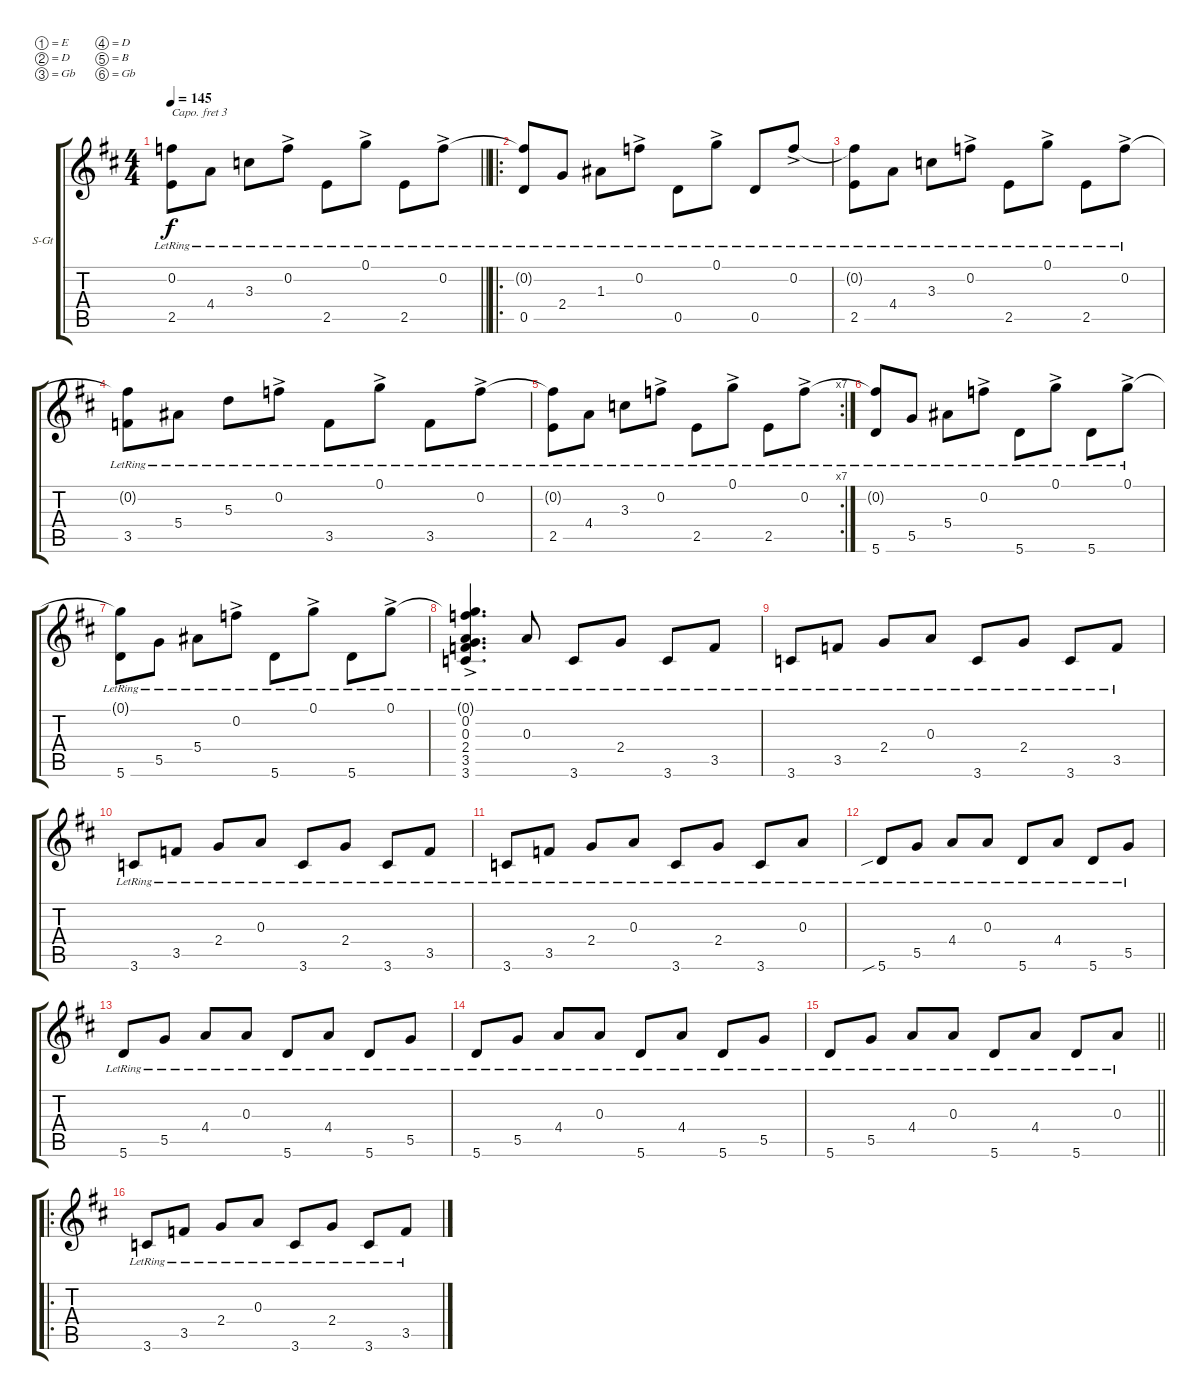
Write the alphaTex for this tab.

\bracketExtendMode groupsimilarinstruments
\firstSystemTrackNameOrientation horizontal
\otherSystemsTrackNameOrientation horizontal
\track ("Steel String Acoustic Guitar" "S-Gt") {instrument acousticguitarsteel}
\staff {score tabs}
\capo 3
\tuning (E4 D4 Gb3 D3 B2 Gb2)
\ts (4 4)
\tempo 145
\clef g2
\barLineRight lightlight
\ks d
(0.2{lr t} 2.5{lr}).8{dy f} 4.4{lr}.8 3.3{lr}.8 0.2{ac lr}.8 2.5{lr}.8 0.1{ac lr}.8 2.5{lr}.8 0.2{ac lr}.8 |
\ro
(0.2{lr t} 0.5{lr}).8 2.4{lr}.8 1.3{lr}.8 0.2{ac lr}.8 0.5{lr}.8 0.1{ac lr}.8 0.5{lr}.8 0.2{ac lr}.8 |
(0.2{lr t} 2.5{lr}).8 4.4{lr}.8 3.3{lr}.8 0.2{ac lr}.8 2.5{lr}.8 0.1{ac lr}.8 2.5{lr}.8 0.2{ac lr}.8 |
(0.2{lr t} 3.5{lr}).8 5.4{lr}.8 5.3{lr}.8 0.2{ac lr}.8 3.5{lr}.8 0.1{ac lr}.8 3.5{lr}.8 0.2{ac lr}.8 |
\rc 7
(0.2{lr t} 2.5{lr}).8 4.4{lr}.8 3.3{lr}.8 0.2{ac lr}.8 2.5{lr}.8 0.1{ac lr}.8 2.5{lr}.8 0.2{ac lr}.8 |
(0.2{lr t} 5.6{lr}).8 5.5{lr}.8 5.4{lr}.8 0.2{ac lr}.8 5.6{lr}.8 0.1{ac lr}.8 5.6{lr}.8 0.1{ac lr}.8 |
(0.1{lr t} 5.6{lr}).8 5.5{lr}.8 5.4{lr}.8 0.2{ac lr}.8 5.6{lr}.8 0.1{ac lr}.8 5.6{lr}.8 0.1{ac lr}.8 |
(0.1{lr t} 0.2{ac lr} 0.3{ac lr} 2.4{ac lr} 3.5{ac lr} 3.6{ac lr}).4{d} 0.3{lr}.8 3.6{lr}.8 2.4{lr}.8 3.6{lr}.8 3.5{lr}.8 |
3.6{lr}.8 3.5{lr}.8 2.4{lr}.8 0.3{lr}.8 3.6{lr}.8 2.4{lr}.8 3.6{lr}.8 3.5{lr}.8 |
3.6{lr}.8 3.5{lr}.8 2.4{lr}.8 0.3{lr}.8 3.6{lr}.8 2.4{lr}.8 3.6{lr}.8 3.5{lr}.8 |
3.6{lr}.8 3.5{lr}.8 2.4{lr}.8 0.3{lr}.8 3.6{lr}.8 2.4{lr}.8 3.6{lr}.8 0.3{lr}.8 |
5.6{sib lr}.8 5.5{lr}.8 4.4{lr}.8 0.3{lr}.8 5.6{lr}.8 4.4{lr}.8 5.6{lr}.8 5.5{lr}.8 |
5.6{lr}.8 5.5{lr}.8 4.4{lr}.8 0.3{lr}.8 5.6{lr}.8 4.4{lr}.8 5.6{lr}.8 5.5{lr}.8 |
5.6{lr}.8 5.5{lr}.8 4.4{lr}.8 0.3{lr}.8 5.6{lr}.8 4.4{lr}.8 5.6{lr}.8 5.5{lr}.8 |
\barLineRight lightlight
5.6{lr}.8 5.5{lr}.8 4.4{lr}.8 0.3{lr}.8 5.6{lr}.8 4.4{lr}.8 5.6{lr}.8 0.3{lr}.8 |
\ro
3.6{lr}.8 3.5{lr}.8 2.4{lr}.8 0.3{lr}.8 3.6{lr}.8 2.4{lr}.8 3.6{lr}.8 3.5{lr}.8
